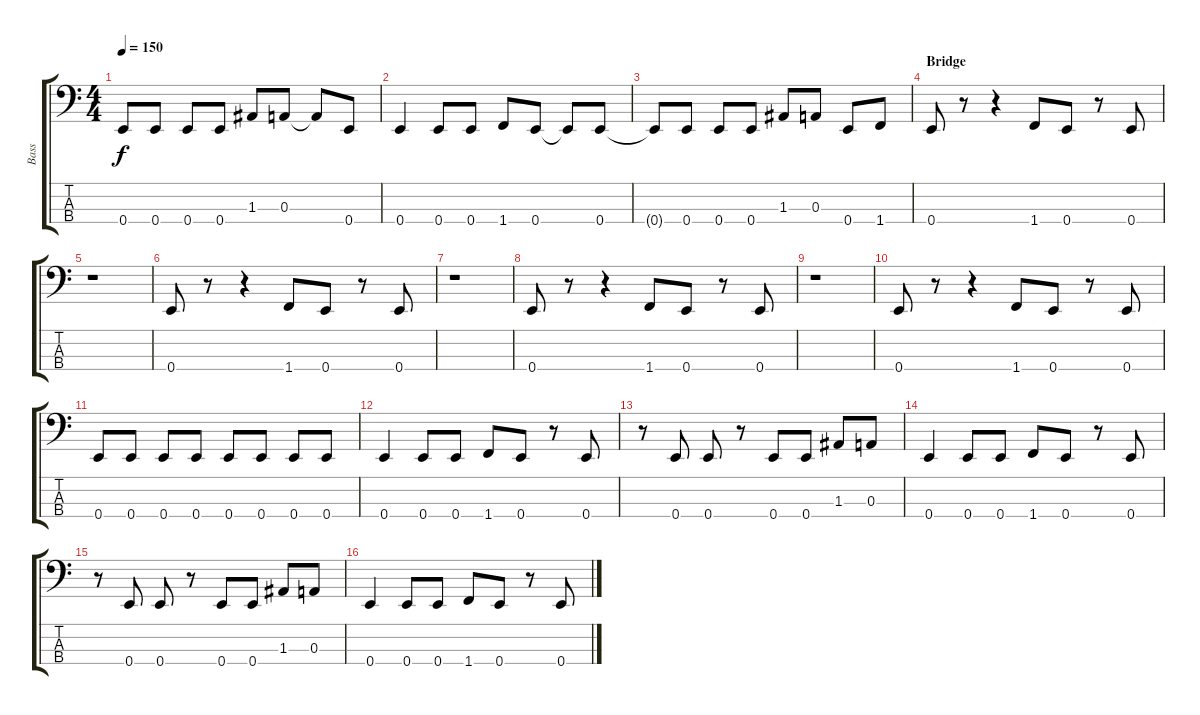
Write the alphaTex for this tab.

\track ("Bass" "Bass") {instrument electricbasspick}
\staff {score tabs}
\tuning (G2 D2 A1 E1) {hide}
\ts (4 4)
\tempo 150
\clef f4
\ks c
0.4{t}.8{dy f} 0.4.8 0.4.8 0.4.8 1.3.8 0.3.8 0.3{t}.8 0.4.8 |
0.4.4 0.4.8 0.4.8 1.4.8 0.4.8 0.4{t}.8 0.4.8 |
0.4{t}.8 0.4.8 0.4.8 0.4.8 1.3.8 0.3.8 0.4.8 1.4.8 |
\section ("" "Bridge")
0.4.8 r.8 r.4 1.4.8 0.4.8 r.8 0.4.8 |
r.1 |
0.4.8 r.8 r.4 1.4.8 0.4.8 r.8 0.4.8 |
r.1 |
0.4.8 r.8 r.4 1.4.8 0.4.8 r.8 0.4.8 |
r.1 |
0.4.8 r.8 r.4 1.4.8 0.4.8 r.8 0.4.8 |
0.4.8 0.4.8 0.4.8 0.4.8 0.4.8 0.4.8 0.4.8 0.4.8 |
0.4.4 0.4.8 0.4.8 1.4.8 0.4.8 r.8 0.4.8 |
r.8 0.4.8 0.4.8 r.8 0.4.8 0.4.8 1.3.8 0.3.8 |
0.4.4 0.4.8 0.4.8 1.4.8 0.4.8 r.8 0.4.8 |
r.8 0.4.8 0.4.8 r.8 0.4.8 0.4.8 1.3.8 0.3.8 |
0.4.4 0.4.8 0.4.8 1.4.8 0.4.8 r.8 0.4.8
